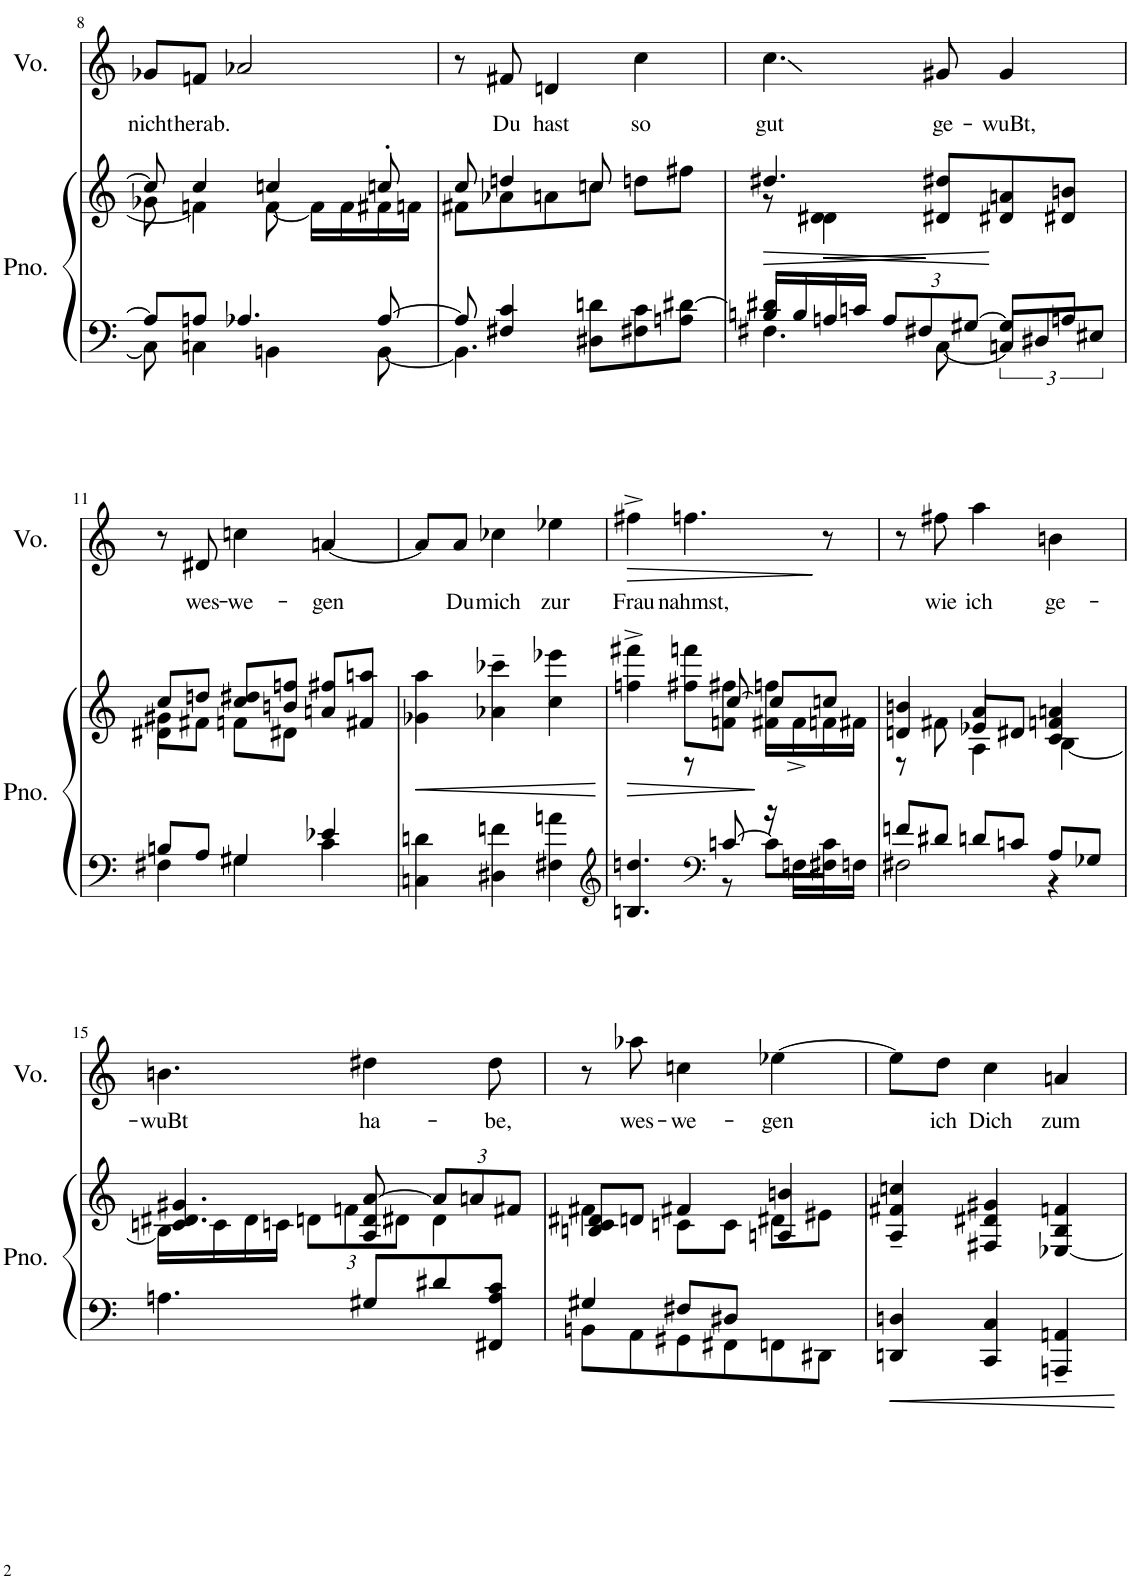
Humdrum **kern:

**kern	**kern	**dynam	**kern	**text	**dynam
*part2	*part2	*part2	*part1	*part1	*part1
*staff3	*staff2	*staff2/3	*staff1	*staff1	*staff1
*I"Piano	*	*	*I"Voz	*	*
*I'Pno.	*	*	*I'Vo.	*	*
!!LO:PB:g=z
*clefF4	*clefG2	*	*clefG2	*	*
*k[]	*k[]	*	*k[]	*	*
*M3/4	*M3/4	*	*M3/4	*	*
=8	=8	=8	=8	=8	=8
*^	*^	*	*	*	*
!	!	!	!	!	!	!LO:LY:b	!
8A/L]	8C\]	8cc/]	8g-X\	.	8g-X/L	nicht	.
!	!	!	!	!	!	!LO:LY:b	!
8An/J	4Cn\	4cc/	4fn\]	.	8fn/J	herab.	.
4.A-X/	.	.	.	.	2a-X/	.	.
.	4BBn\	4ccn/	[8f\	.	.	.	.
.	.	.	16f\LL]	.	.	.	.
.	.	.	16f\	.	.	.	.
[8A-/	[8BB\	8ccn'/	16f#X\	.	.	.	.
.	.	.	16fn\JJ	.	.	.	.
=9	=9	=9	=9	=9	=9	=9	=9
8A-/]	4.BB\]	8cc/	8f#X\L	.	8r	.	.
!	!	!	!	!	!	!LO:LY:b	!
4F#X/ 4c/	.	4ddn/	8a-X\	.	8f#X/	Du	.
!	!	!	!	!	!	!LO:LY:b	!
.	.	.	8an\	.	4dn/	hast	.
8D#X\ 8dn\L	4.ryy	8ccn/	8cc\J	.	.	.	.
!	!	!	!	!	!	!LO:LY:b	!
8F#X\ 8c\	.	8ddn\L	4ryy	.	4cc\	so	.
8An\ [8d#X\J	.	8ff#X\J	.	.	.	.	.
=10	=10	=10	=10	=10	=10	=10	=10
*	*^	*	*	*	*	*	*
!	!	!	!	!	!LO:HP:b	!	!LO:LY:b	!
16Bn/ 16d#X/]LL	4.F#X\	4.ryy	4.dd#X/	8r	>	4.cc\	gut	.
16B/	.	.	.	.	.	.	.	.
!	!	!	!	!	!LO:HP:b	!	!	!
16An/	.	.	.	4d#X\ 4d#X\	<	.	.	.
16cn/JJ	.	.	.	.	.	.	.	.
*Xbrackettup	*	*	*	*	*	*	*	*
12A/L	.	.	.	.	.	.	.	.
12F#X/	.	.	.	.	.	.	.	.
!	!	!	!	!	!	!	!LO:LY:b	!
.	4.ryy	[8C\	8d#X/ 8dd#X/L	4.ryy	]	8g#X/	ge-	.
[12G#X/J	.	.	.	.	.	.	.	.
*	*	*brackettup	*	*	*	*	*	*
!	!	!	!	!	!	!	!LO:LY:b	!
8G#/L]	.	12Cn/L]	8d#X/ 8an/	.	.	4g#/	-wuBt,	.
.	.	12D#X/	.	.	.	.	.	.
8An/J	.	.	8d#X/ 8bn/J	.	.	.	.	.
.	.	12E#X/J	.	.	.	.	.	.
!!LO:LB:g=z
=11	=11	=11	=11	=11	=11	=11	=11	=11
*	*	*	*	*^	*	*	*	*
8Bn/L	4F#X\	2ryy	8cc/L	8g#X\L	4d#X\	.	8r	.	.
!	!	!	!	!	!	!	!	!LO:LY:b	!
8A/J	.	.	8ddn/J	8f#X\J	.	.	8d#X/	wes-	.
!	!	!	!	!	!	!	!	!LO:LY:b	!
4G#X/	4G#\	.	8cc/ 8dd#X/L	8fn\L	2ryy	.	4ccn\	-we-	.
.	.	.	8bn/ 8ffn/J	8d#X\J	.	.	.	.	.
!	!	!	!	!	!	!	!	!LO:LY:b	!
4e-X/	4ryy	4c\	8an/ 8ff#X/L	4ryy	.	.	[4an/	-gen	.
.	.	.	8f#X/ 8aan/J	.	.	.	.	.	.
*v	*v	*v	*	*	*	*	*	*	*
*	*v	*v	*v	*	*	*	*
=12	=12	=12	=12	=12	=12
!	!	!LO:HP:b	!	!	!
4Cn\ 4dn\	4g-X\ 4aa\	<	8a/L]	.	.
!	!	!	!	!LO:LY:b	!
.	.	.	8a/J	Du	.
!	!	!	!	!LO:LY:b	!
4D#X\ 4fn\	4a-X\~ 4ccc-X\~	.	4cc-X\	mich	.
!	!	!	!	!LO:LY:b	!
4F#X\ 4an\	4cc\ 4eee-X\	.	4ee-X\	zur	.
.	.	[	.	.	.
=13	=13	=13	=13	=13	=13
*clefG2	*	*	*	*	*
*^	*	*	*	*	*
!	!	!	!LO:HP:b	!	!LO:LY:b	!LO:HP:b
*	*	*^	*	*	*	*
4.Bn/ 4.ddn/	4.ryy	4ffn\^ 4fff#X\^	4ryy	>	4ff#X^\	Frau	>
!	!	!	!	!	!	!LO:LY:b	!
.	.	8ff#X\ 8fffn\L	8r	.	4.ffn\	nahmst,	.
*clefF4	*	*	*	*	*	*	*
[8cn/	8r	8fn\ 8ff#X\J	[8cc/	.	.	.	.
16r	8c\L]	16f#X\ 16ffn\LL	8cc/L]	[	.	.	.
16Fn\LL	.	16f#^\	.	.	.	.	.
16F#X\	8c\J	16fn\	8ccn/J	.	8r	.	]
16Fn\JJ	.	16f#X\JJ	.	.	.	.	.
=14	=14	=14	=14	=14	=14	=14	=14
*	*	*	*^	*	*	*	*
8fn/L	2F#X\	4dn/ 4bn/	4ryy	8r	.	8r	.	.
!	!	!	!	!	!	!	!LO:LY:b	!
8d#X/J	.	.	.	8f#X\	.	8ff#X\	wie	.
!	!	!	!	!	!	!	!LO:LY:b	!
8dn/L	.	4a/	8e-X/L	4A\	.	4aa\	ich	.
8cn/J	.	.	8d#X/J	.	.	.	.	.
!	!	!	!	!	!	!	!LO:LY:b	!
8A/L	4r	4c/ 4fn/ 4an/	4ryy	[4B\	.	4bn\	ge-	.
8G-X/J	.	.	.	.	.	.	.	.
*v	*v	*	*	*	*	*	*	*
*	*	*v	*v	*	*	*	*
!!LO:LB:g=z
=15	=15	=15	=15	=15	=15	=15
!	!	!	!	!	!LO:LY:b	!
4.An\	4.cn/ 4.d#X/ 4.g#X/	16B\LL]	.	4.bn\	-wuBt	.
.	.	16c\	.	.	.	.
.	.	16d#\	.	.	.	.
.	.	16cn\JJ	.	.	.	.
*	*	*Xbrackettup	*	*	*	*
.	.	12dn\L	.	.	.	.
.	.	12fn\	.	.	.	.
!	!	!	!	!	!LO:LY:b	!
8G#X/L	8A/ 8d/ [8a/	.	.	4dd#X\	ha-	.
.	.	12d#X\J	.	.	.	.
8d#X/	12a/L]	4d#\	.	.	.	.
.	12an/	.	.	.	.	.
!	!	!	!	!	!LO:LY:b	!
8FF#X/ 8A/ 8c/J	.	.	.	8dd#\	-be,	.
.	12f#X/J	.	.	.	.	.
=16	=16	=16	=16	=16	=16	=16
*^	*	*	*	*	*	*
4G#X/	8BBn\L	4f#X\	8Bn/ 8c/ 8d#X/L	.	8r	.	.
!	!	!	!	!	!	!LO:LY:b	!
.	8AA\	.	8dn/J	.	8aa-X\	wes-	.
!	!	!	!	!	!	!LO:LY:b	!
8F#X/L	8GG#X\	4f#X/	8cn\L	.	4ccn\	-we-	.
8D#X/J	8FF#X\	.	8c\J	.	.	.	.
!	!	!	!	!	!	!LO:LY:b	!
4ryy	8FFn\	4An/ 4bn/	8d#X\L	.	[4ee-X\	-gen	.
.	8DD#X\J	.	8e#X\J	.	.	.	.
*v	*v	*	*	*	*	*	*
*	*v	*v	*	*	*	*
=17	=17	=17	=17	=17	=17
4DDn/ 4Dn/	4A/~ 4f#X/~ 4ccn/~	.	8ee-\L]	.	.
!	!	!	!	!LO:LY:b	!
.	.	.	8dd\J	ich	.
!	!	!	!	!LO:LY:b	!
4CC/ 4C/	4F#X/ 4d#X/ 4g#X/	.	4cc\	Dich	.
!	!	!	!	!LO:LY:b	!
4AAAn/~ 4AAn/~	[4E-X/ 4B/ 4fn/	.	4an/	zum	.
.	.	]	.	.	.
=	=	=	=	=	=
*-	*-	*-	*-	*-	*-
